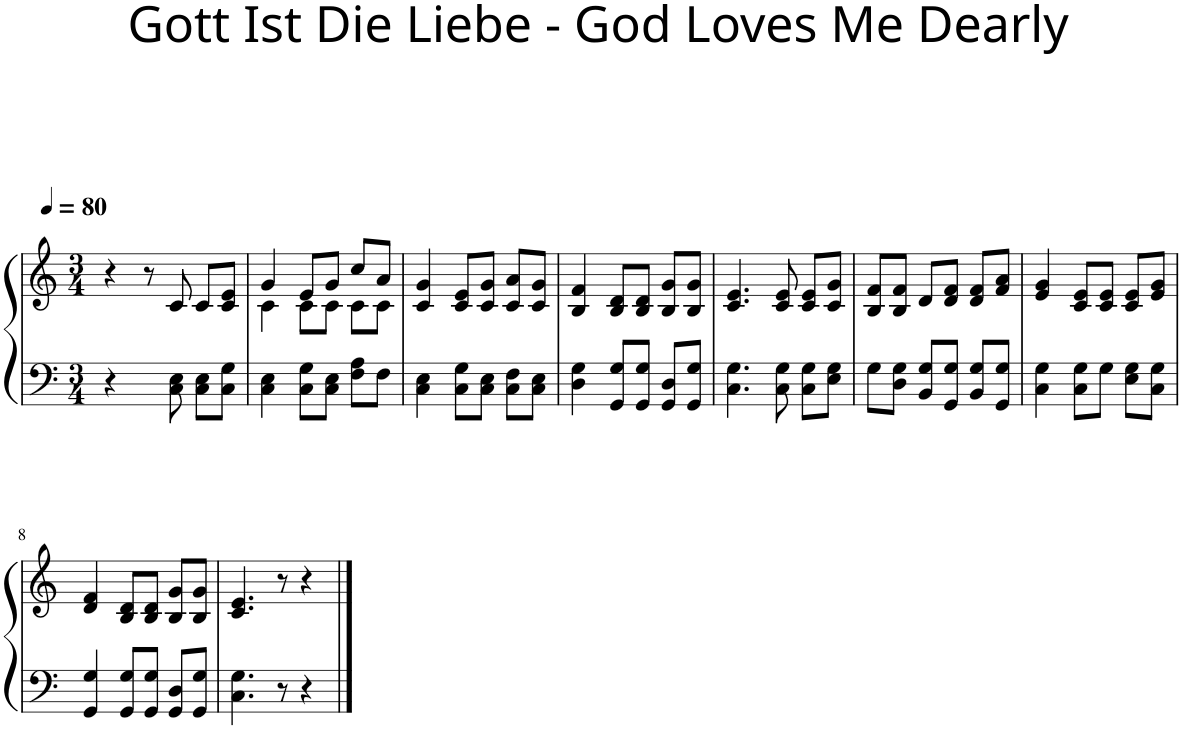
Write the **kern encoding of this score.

**kern	**kern
*part1	*part1
*staff2	*staff1
*I"Piano	*
*I'Pno.	*
*clefF4	*clefG2
*k[]	*k[]
*M3/4	*M3/4
*MM80	*MM80
=1	=1
4r	4r
8ryy	8r
8C\ 8E\	8c/
8C\ 8E\L	8c/L
8C\ 8G\J	8c/ 8e/J
=2	=2
*	*^
4C\ 4E\	4g/	4c\
8C\ 8G\L	8e/L	8c\L
8C\ 8E\J	8g/J	8c\J
8F\ 8A\L	8cc/L	8c\L
8F\J	8a/J	8c\J
*	*v	*v
=3	=3
4C\ 4E\	4c/ 4g/
8C\ 8G\L	8c/ 8e/L
8C\ 8E\J	8c/ 8g/J
8C\ 8F\L	8c/ 8a/L
8C\ 8E\J	8c/ 8g/J
=4	=4
4D\ 4G\	4B/ 4f/
8GG/ 8G/L	8B/ 8d/L
8GG/ 8G/J	8B/ 8d/J
8GG/ 8D/L	8B/ 8g/L
8GG/ 8G/J	8B/ 8g/J
=5	=5
4.C\ 4.G\	4.c/ 4.e/
8C\ 8G\	8c/ 8e/
8C\ 8G\L	8c/ 8e/L
8E\ 8G\J	8c/ 8g/J
=6	=6
8G\L	8B/ 8f/L
8D\ 8G\J	8B/ 8f/J
8BB/ 8G/L	8d/L
8GG/ 8G/J	8d/ 8f/J
8BB/ 8G/L	8d/ 8f/L
8GG/ 8G/J	8f/ 8a/J
=7	=7
4C\ 4G\	4e/ 4g/
8C\ 8G\L	8c/ 8e/L
8G\J	8c/ 8e/J
8E\ 8G\L	8c/ 8e/L
8C\ 8G\J	8e/ 8g/J
!!LO:LB:g=z
=8	=8
4GG/ 4G/	4d/ 4f/
8GG/ 8G/L	8B/ 8d/L
8GG/ 8G/J	8B/ 8d/J
8GG/ 8D/L	8B/ 8g/L
8GG/ 8G/J	8B/ 8g/J
=9	=9
4.C\ 4.G\	4.c/ 4.e/
8r	8r
4r	4r
==	==
*-	*-
